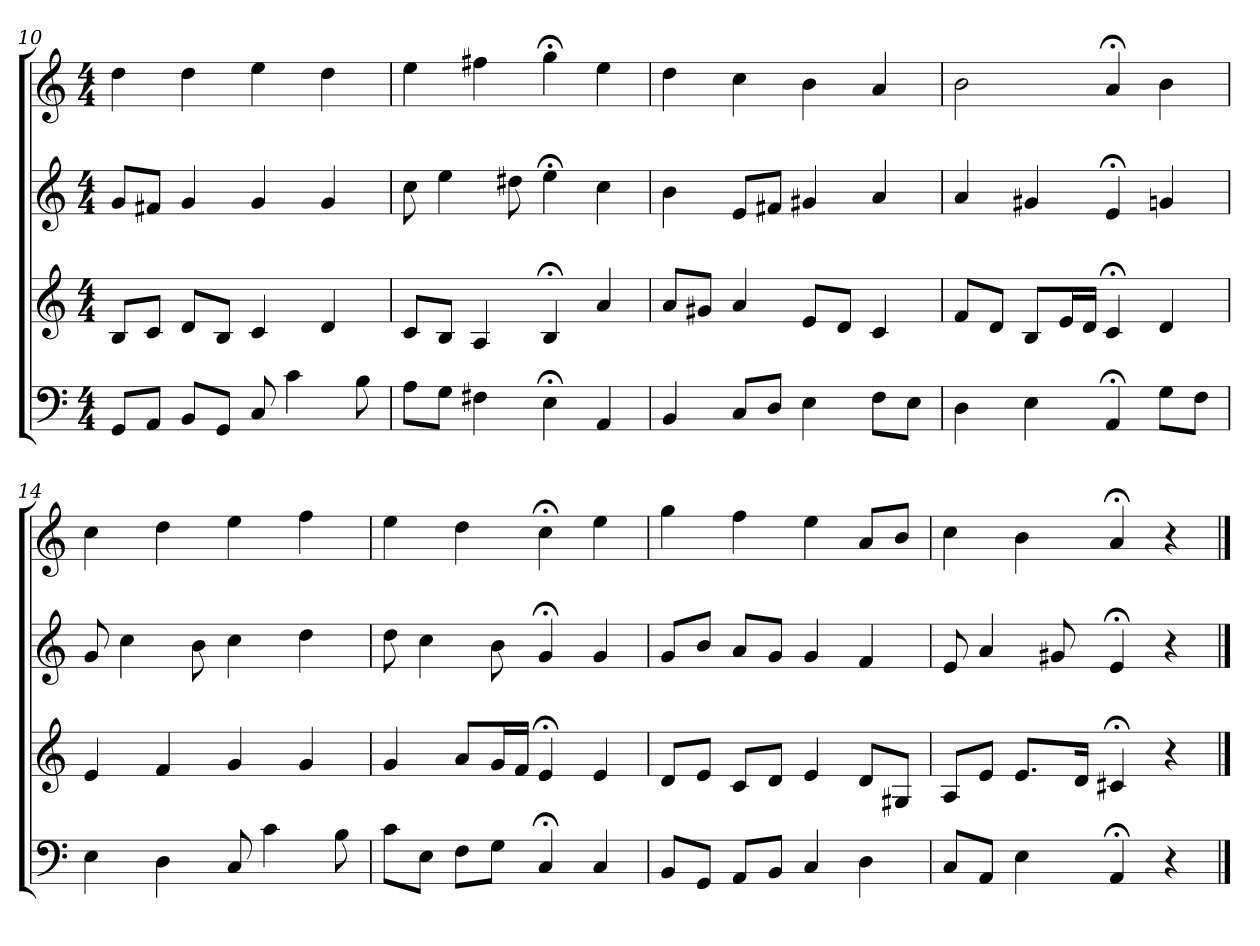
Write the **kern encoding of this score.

**kern	**kern	**kern	**kern
*part4	*part3	*part2	*part1
*staff4	*staff3	*staff2	*staff1
*clefF4	*clefG2	*clefG2	*clefG2
*k[]	*k[]	*k[]	*k[]
*C:	*C:	*C:	*a:
*M4/4	*M4/4	*M4/4	*M4/4
=10	=10	=10	=10
8GG/L	8B/L	8g/L	4dd
8AA/J	8c/J	8f#X/J	.
8BB/L	8d/L	4g	4dd
8GG/J	8B/J	.	.
8C	4c	4g	4ee
4c	.	.	.
.	4d	4g	4dd
8B	.	.	.
=11	=11	=11	=11
8A\L	8c/L	8cc	4ee
8G\J	8B/J	4ee	.
4F#X	4A	.	4ff#X
.	.	8dd#X	.
4E;<	4B;<	4ee;<	4gg;<
4AA	4a	4cc	4ee
=12	=12	=12	=12
4BB	8a/L	4b	4dd
.	8g#X/J	.	.
8C/L	4a	8e/L	4cc
8D/J	.	8f#X/J	.
4E	8e/L	4g#X	4b
.	8d/J	.	.
8F\L	4c	4a	4a
8E\J	.	.	.
=13	=13	=13	=13
4D	8f/L	4a	2b
.	8d/J	.	.
4E	8B/L	4g#X	.
.	16e/L	.	.
.	16d/JJ	.	.
4AA;<	4c;<	4e;<	4a;<
8G\L	4d	4gn	4b
8F\J	.	.	.
=14	=14	=14	=14
4E	4e	8g	4cc
.	.	4cc	.
4D	4f	.	4dd
.	.	8b	.
8C	4g	4cc	4ee
4c	.	.	.
.	4g	4dd	4ff
8B	.	.	.
=15	=15	=15	=15
8c\L	4g	8dd	4ee
8E\J	.	4cc	.
8F\L	8a/L	.	4dd
8G\J	16g/L	8b	.
.	16f/JJ	.	.
4C;<	4e;<	4g;<	4cc;<
4C	4e	4g	4ee
=16	=16	=16	=16
8BB/L	8d/L	8g/L	4gg
8GG/J	8e/J	8b/J	.
8AA/L	8c/L	8a/L	4ff
8BB/J	8d/J	8g/J	.
4C	4e	4g	4ee
4D	8d/L	4f	8a/L
.	8G#X/J	.	8b/J
=17	=17	=17	=17
8C/L	8A/L	8e	4cc
8AA/J	8e/J	4a	.
4E	8.e/L	.	4b
.	.	8g#X	.
.	16d/Jk	.	.
4AA;<	4c#X;<	4e;<	4a;<
4r	4r	4r	4r
==	==	==	==
*-	*-	*-	*-
